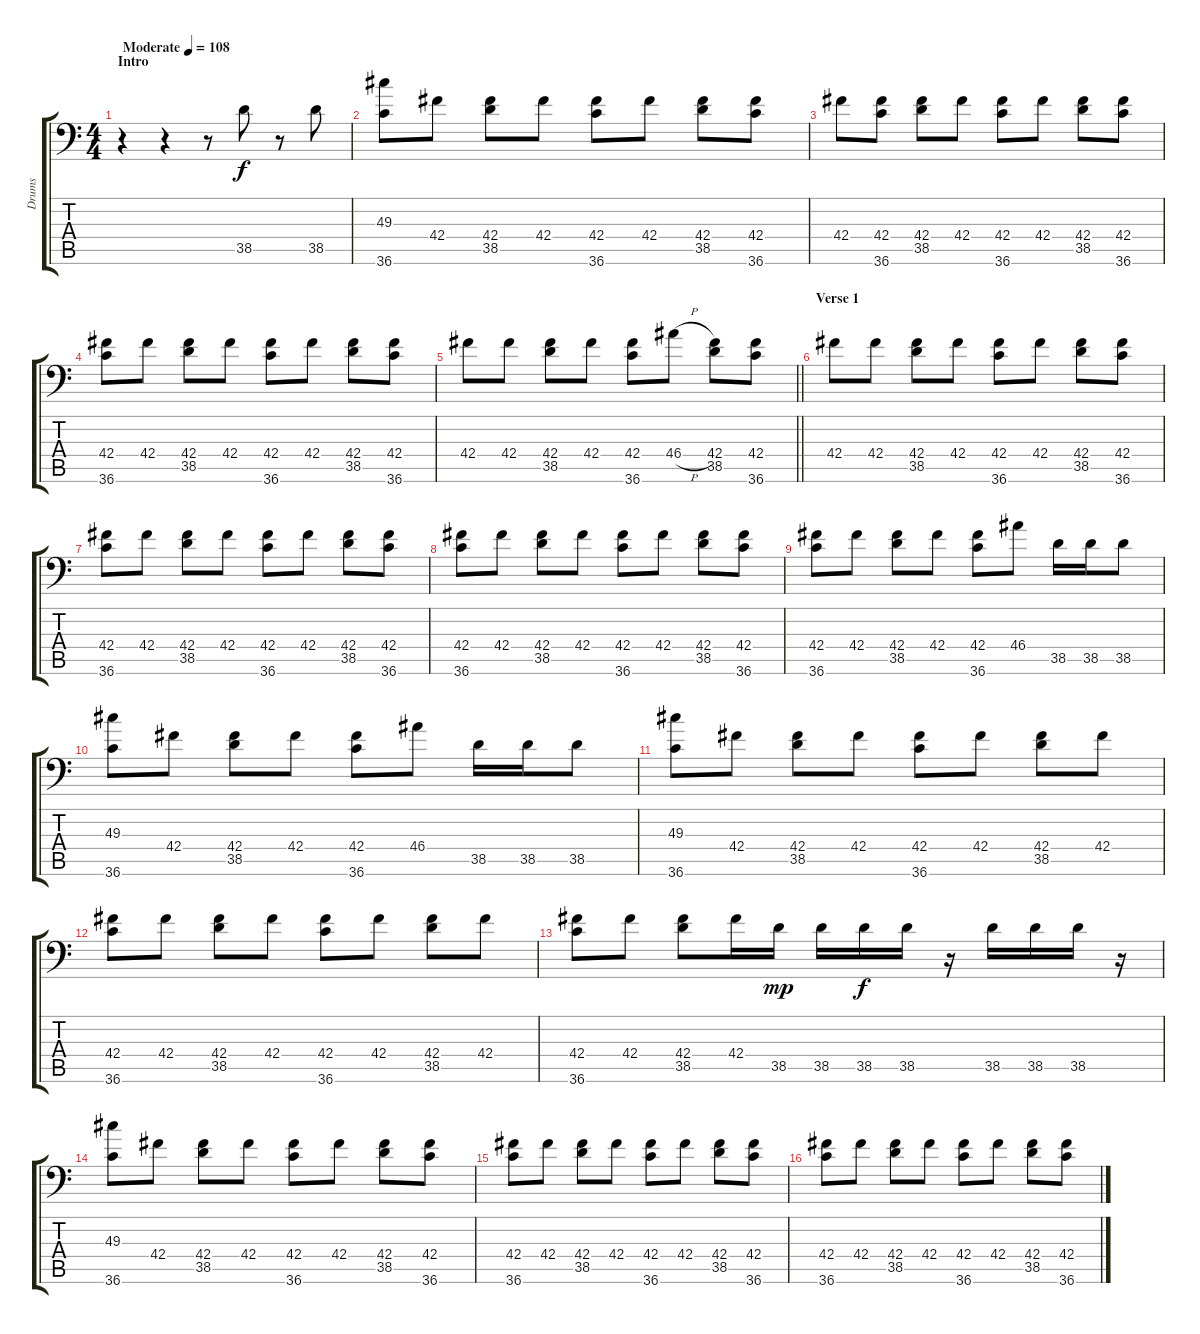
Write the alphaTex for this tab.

\track ("Drums" "Drums") {instrument acousticgrandpiano}
\staff {score tabs}
\tuning (C-1 C-1 C-1 C-1 C-1 C-1) {hide}
\ts (4 4)
\section ("" "Intro")
\tempo (108 "Moderate")
\clef f4
\ks c
r.4{dy f instrument acousticgrandpiano} r.4 r.8 38.5.8 r.8 38.5.8 |
(49.3 36.6).8 42.4.8 (42.4 38.5).8 42.4.8 (42.4 36.6).8 42.4.8 (42.4 38.5).8 (42.4 36.6).8 |
42.4.8 (42.4 36.6).8 (42.4 38.5).8 42.4.8 (42.4 36.6).8 42.4.8 (42.4 38.5).8 (42.4 36.6).8 |
(42.4 36.6).8 42.4.8 (42.4 38.5).8 42.4.8 (42.4 36.6).8 42.4.8 (42.4 38.5).8 (42.4 36.6).8 |
\barLineRight lightlight
42.4.8 42.4.8 (42.4 38.5).8 42.4.8 (42.4 36.6).8 46.4{h}.8 (42.4 38.5).8 (42.4 36.6).8 |
\section ("" "Verse 1")
42.4.8 42.4.8 (42.4 38.5).8 42.4.8 (42.4 36.6).8 42.4.8 (42.4 38.5).8 (42.4 36.6).8 |
(42.4 36.6).8 42.4.8 (42.4 38.5).8 42.4.8 (42.4 36.6).8 42.4.8 (42.4 38.5).8 (42.4 36.6).8 |
(42.4 36.6).8 42.4.8 (42.4 38.5).8 42.4.8 (42.4 36.6).8 42.4.8 (42.4 38.5).8 (42.4 36.6).8 |
(42.4 36.6).8 42.4.8 (42.4 38.5).8 42.4.8 (42.4 36.6).8 46.4.8 38.5.16 38.5.16 38.5.8 |
(49.3 36.6).8 42.4.8 (42.4 38.5).8 42.4.8 (42.4 36.6).8 46.4.8 38.5.16 38.5.16 38.5.8 |
(49.3 36.6).8 42.4.8 (42.4 38.5).8 42.4.8 (42.4 36.6).8 42.4.8 (42.4 38.5).8 42.4.8 |
(42.4 36.6).8 42.4.8 (42.4 38.5).8 42.4.8 (42.4 36.6).8 42.4.8 (42.4 38.5).8 42.4.8 |
(42.4 36.6).8 42.4.8 (42.4 38.5).8 42.4.16 38.5.16{dy mp} 38.5.16 38.5.16{dy f} 38.5.16 r.16 38.5.16 38.5.16 38.5.16 r.16 |
(49.3 36.6).8 42.4.8 (42.4 38.5).8 42.4.8 (42.4 36.6).8 42.4.8 (42.4 38.5).8 (42.4 36.6).8 |
(42.4 36.6).8 42.4.8 (42.4 38.5).8 42.4.8 (42.4 36.6).8 42.4.8 (42.4 38.5).8 (42.4 36.6).8 |
(42.4 36.6).8 42.4.8 (42.4 38.5).8 42.4.8 (42.4 36.6).8 42.4.8 (42.4 38.5).8 (42.4 36.6).8
